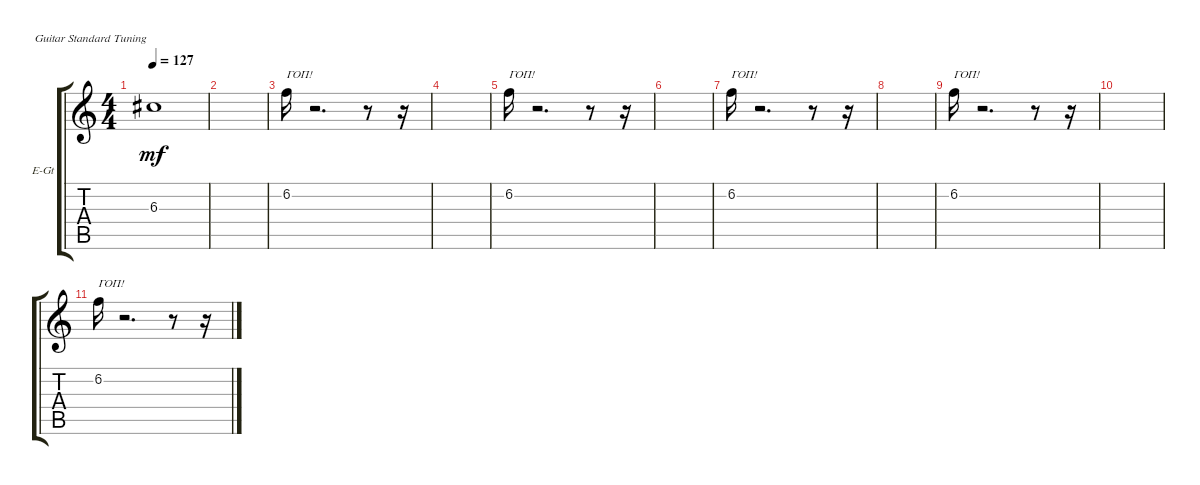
\defaultSystemsLayout 4
\bracketExtendMode groupsimilarinstruments
\firstSystemTrackNameOrientation horizontal
\otherSystemsTrackNameOrientation horizontal
\track ("В. Бутусов (Вокал)" "E-Gt") {instrument electricguitarclean}
\staff {score tabs}
\tuning (E4 B3 G3 D3 A2 E2)
\ts (4 4)
\tempo 127
\clef g2
\ks c
6.3.1{dy mf} |
|
6.2.16{txt "ГОП!"} r.2{d} r.8 r.16 |
|
6.2.16{txt "ГОП!"} r.2{d} r.8 r.16 |
|
6.2.16{txt "ГОП!"} r.2{d} r.8 r.16 |
|
6.2.16{txt "ГОП!"} r.2{d} r.8 r.16 |
|
\scale
0.333333 6.2.16{txt "ГОП!"} r.2{d} r.8 r.16
